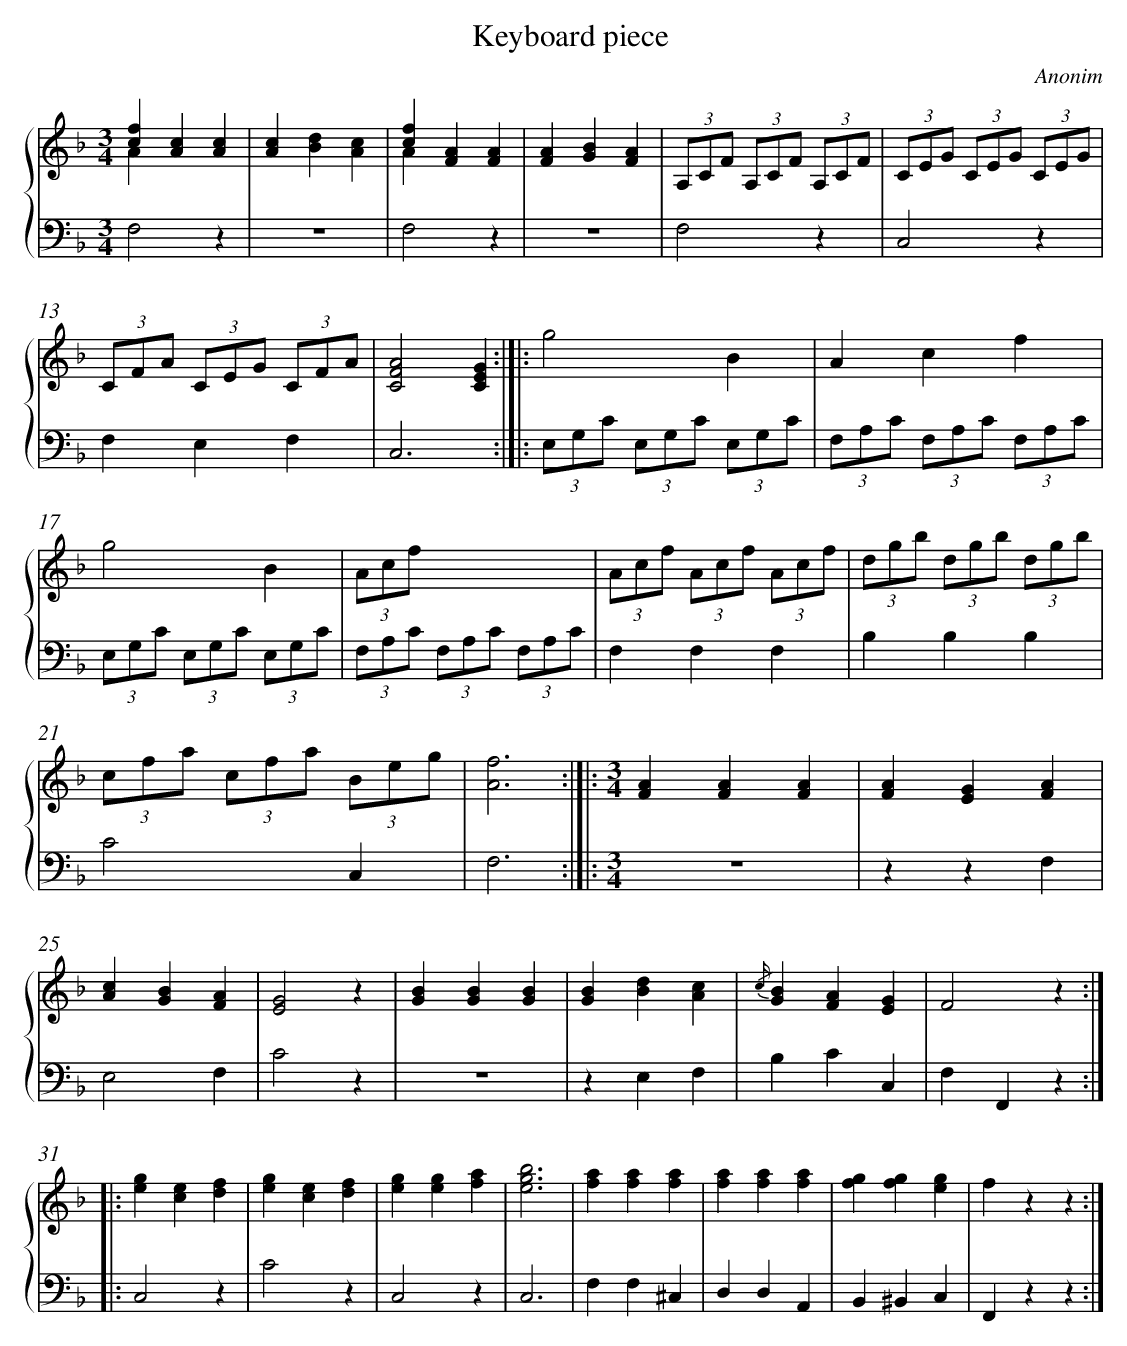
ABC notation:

X:1
T: Keyboard piece
C: Anonim
L: 1/4
M: 3/4
%%staves {1 2}
V: 1 clef=treble
V: 2 clef=bass
K: F
[V:1] [fc][cA][cA] & Ax2 [I:setbarnb 8]|
[V:2] F,2z |
[V:1] [cA][dB][cA] |
[V:2] z3 |
[V:1] [fc][AF][AF] & Ax2 |
[V:2] F,2z |
[V:1] [AF][BG][AF] |
[V:2] z3 |
[V:1] (3A,/C/F/ (3A,/C/F/ (3A,/C/F/ |
[V:2] F,2z |
[V:1] (3C/E/G/ (3C/E/G/ (3C/E/G/ |
[V:2] C,2z |
[V:1] (3C/F/A/ (3C/E/G/ (3C/F/A/ |
[V:2] F,E,F, |
[V:1] [A2F2C2][GEC] :|]|:
[V:2] C,3 :|]|:
[V:1] g2B |
[V:2] (3E,/G,/C/ (3E,/G,/C/ (3E,/G,/C/ |
[V:1] Acf |
[V:2] (3F,/A,/C/ (3F,/A,/C/ (3F,/A,/C/ |
[V:1] g2B |
[V:2] (3E,/G,/C/ (3E,/G,/C/ (3E,/G,/C/ |
[V:1] (3A/c/f/x2 |
[V:2] (3F,/A,/C/ (3F,/A,/C/ (3F,/A,/C/ |
[V:1] (3A/c/f/ (3A/c/f/ (3A/c/f/ |
[V:2] F,F,F, |
[V:1] (3d/g/b/ (3d/g/b/ (3d/g/b/ |
[V:2] B,B,B, |
[V:1] (3c/f/a/ (3c/f/a/ (3B/e/g/ |
[V:2] C2C, |
[V:1] [f3A3] :|]|:
[V:2] F,3 :|]|:
[V:1]  [K:F] [M:3/4][AF][AF][AF] |
[V:2]  [K:F] [M:3/4]z3 |
[V:1] [AF][GE][AF] |
[V:2] zzF, |
[V:1] [cA][BG][AF] |
[V:2] E,2F, |
[V:1] [G2E2]z |
[V:2] C2z |
[V:1] [BG][BG][BG] |
[V:2] z3 |
[V:1] [BG][dB][cA] |
[V:2] zE,F, |
[V:1] {/c/}[BG][AF][GE] |
[V:2] B,CC, |
[V:1] F2z :|]|:
[V:2] F,F,,z :|]|:
[V:1]  [K:F] [ge][ec][fd] |
[V:2]  [K:F] C,2z |
[V:1] [ge][ec][fd] |
[V:2] C2z |
[V:1] [ge][ge][af] |
[V:2] C,2z |
[V:1] [b3g3e3] |
[V:2] C,3 |
[V:1] [af][af][af] |
[V:2] F,F,^C, |
[V:1] [af][af][af] |
[V:2] D,D,A,, |
[V:1] [gf][gf][ge] |
[V:2] B,,^B,,C, |
[V:1] fzz :|]
[V:2] F,,zz :|]
